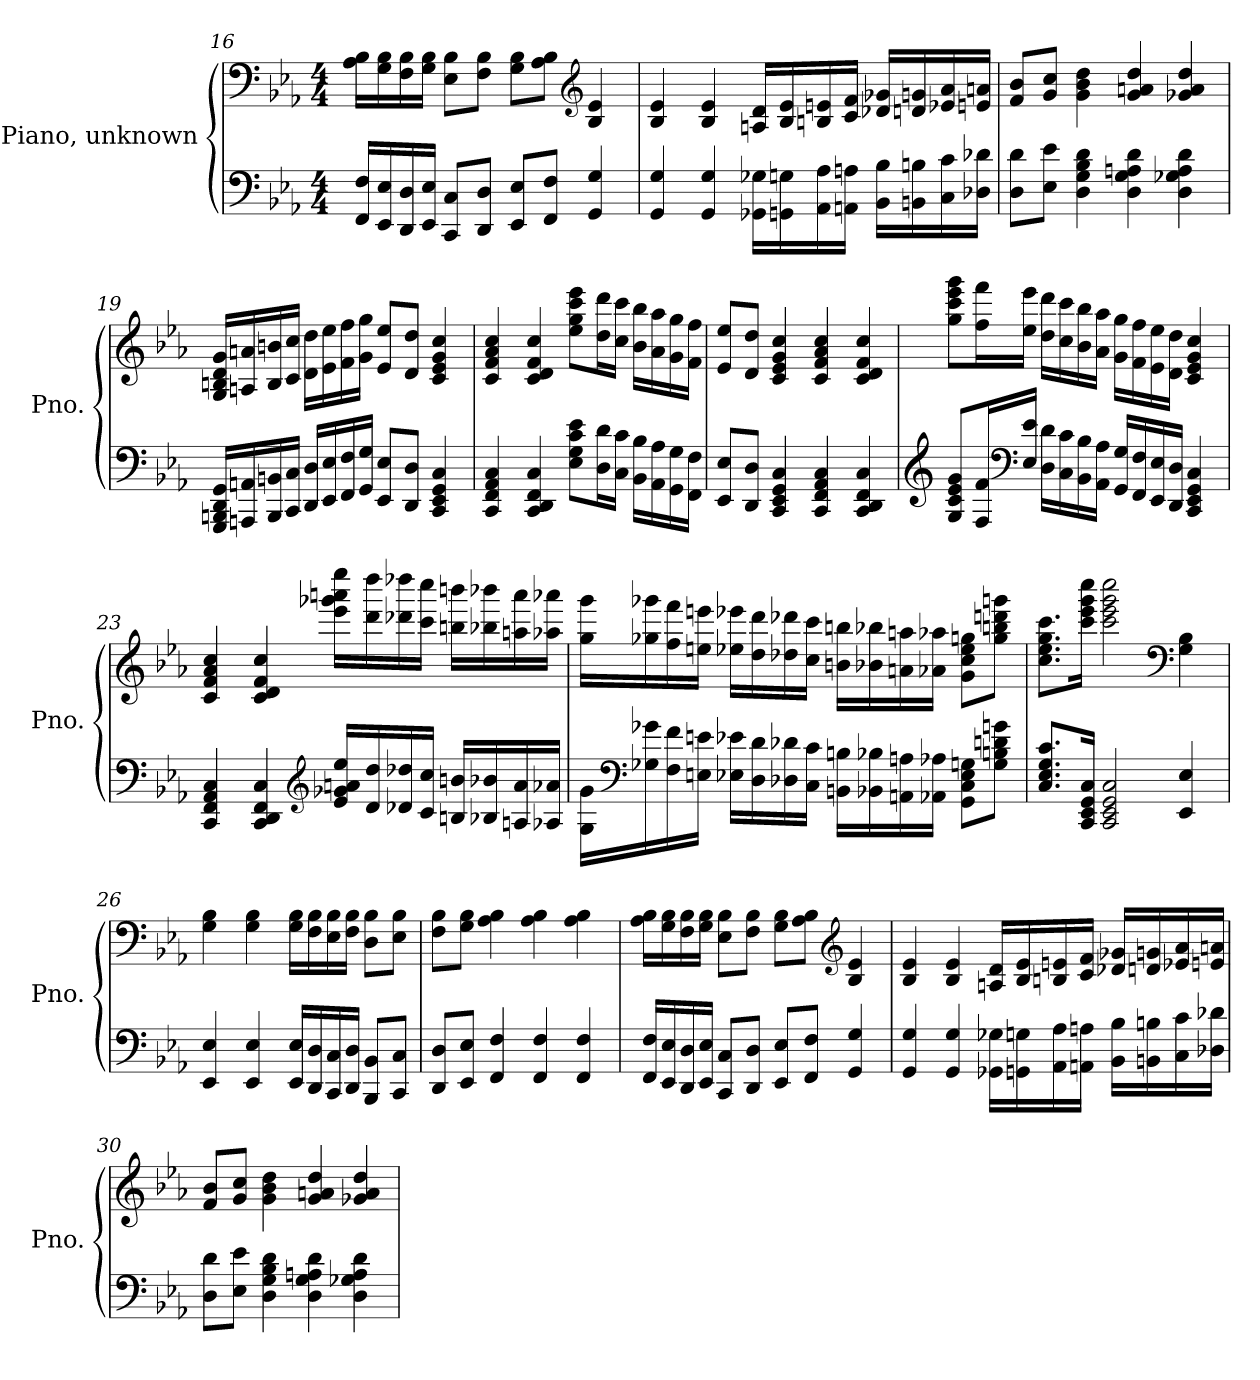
**kern	**kern
*part1	*part1
*staff2	*staff1
*I"Piano, unknown	*
*I'Pno.	*
*clefF4	*clefF4
*k[b-e-a-]	*k[b-e-a-]
*M4/4	*M4/4
=16	=16
16FF/ 16F/LL	16A-\ 16B-\LL
16EE-/ 16E-/	16G\ 16B-\
16DD/ 16D/	16F\ 16B-\
16EE-/ 16E-/JJ	16G\ 16B-\JJ
8CC/ 8C/L	8E-\ 8B-\L
8DD/ 8D/J	8F\ 8B-\J
8EE-/ 8E-/L	8G\ 8B-\L
8FF/ 8F/J	8A-\ 8B-\J
*	*clefG2
4GG/ 4G/	4B-/ 4e-/
=17	=17
4GG/ 4G/	4B-/ 4e-/
4GG/ 4G/	4B-/ 4e-/
16GG-X\ 16G-X\LL	16An/ 16d/LL
16GGn\ 16Gn\	16B-/ 16e-/
16AA-\ 16A-\	16Bn/ 16en/
16AAn\ 16An\JJ	16c/ 16f/JJ
16BB-\ 16B-\LL	16d-X/ 16g-X/LL
16BBn\ 16Bn\	16dn/ 16gn/
16C\ 16c\	16e-X/ 16a-/
16D-X\ 16d-X\JJ	16en/ 16an/JJ
!!LO:PB:g=z
=18	=18
8D\ 8d\L	8f/ 8b-/L
8E-\ 8e-\J	8g/ 8cc/J
4D\ 4G\ 4B-\ 4d\	4g\ 4b-\ 4dd\
4D\ 4G\ 4An\ 4d\	4g/ 4an/ 4dd/
4D\ 4G-X\ 4A\ 4d\	4g-X/ 4a/ 4dd/
=19	=19
16GGG/ 16BBBn/ 16DD/ 16GG/LL	16G/ 16Bn/ 16d/ 16g/LL
16AAAn/ 16AAn/	16An/ 16an/
16BBB/ 16BBn/	16B/ 16bn/
16CC/ 16C/JJ	16c/ 16cc/JJ
16DD/ 16D/LL	16d\ 16dd\LL
16EE-/ 16E-/	16e-\ 16ee-\
16FF/ 16F/	16f\ 16ff\
16GG/ 16G/JJ	16g\ 16gg\JJ
8EE-/ 8E-/L	8e-/ 8ee-/L
8DD/ 8D/J	8d/ 8dd/J
4CC/ 4EE-/ 4GG/ 4C/	4c/ 4e-/ 4g/ 4cc/
=20	=20
4CC/ 4FF/ 4AA-/ 4C/	4c/ 4f/ 4a-/ 4cc/
4CC/ 4DD/ 4FF/ 4C/	4c/ 4d/ 4f/ 4cc/
8E-\ 8G\ 8c\ 8e-\L	8ee-\ 8gg\ 8ccc\ 8eee-\L
16D\ 16d\L	16dd\ 16ddd\L
16C\ 16c\JJ	16cc\ 16ccc\JJ
16BB-\ 16B-\LL	16b-\ 16bb-\LL
16AA-\ 16A-\	16a-\ 16aa-\
16GG\ 16G\	16g\ 16gg\
16FF\ 16F\JJ	16f\ 16ff\JJ
!!LO:LB:g=z
=21	=21
8EE-/ 8E-/L	8e-/ 8ee-/L
8DD/ 8D/J	8d/ 8dd/J
4CC/ 4EE-/ 4GG/ 4C/	4c/ 4e-/ 4g/ 4cc/
4CC/ 4FF/ 4AA-/ 4C/	4c/ 4f/ 4a-/ 4cc/
4CC/ 4DD/ 4FF/ 4C/	4c/ 4d/ 4f/ 4cc/
=22	=22
*clefG2	*
8G/ 8c/ 8e-/ 8g/L	8gg\ 8ccc\ 8eee-\ 8ggg\L
16F/ 16f/L	16ff\ 16fff\L
*clefF4	*
16E-/ 16e-/JJ	16ee-\ 16eee-\JJ
16D\ 16d\LL	16dd\ 16ddd\LL
16C\ 16c\	16cc\ 16ccc\
16BB-\ 16B-\	16b-\ 16bb-\
16AA-\ 16A-\JJ	16a-\ 16aa-\JJ
16GG/ 16G/LL	16g\ 16gg\LL
16FF/ 16F/	16f\ 16ff\
16EE-/ 16E-/	16e-\ 16ee-\
16DD/ 16D/JJ	16d\ 16dd\JJ
4CC/ 4EE-/ 4GG/ 4C/	4c/ 4e-/ 4g/ 4cc/
!!LO:LB:g=z
=23	=23
4CC/ 4FF/ 4AA-/ 4C/	4c/ 4f/ 4a-/ 4cc/
4CC/ 4DD/ 4FF/ 4C/	4c/ 4d/ 4f/ 4cc/
*clefG2	*
16e-/ 16g-X/ 16an/ 16ee-/LL	16eee-\ 16ggg-X\ 16aaan\ 16eeee-\LL
16d/ 16dd/	16ddd\ 16dddd\
16d-X/ 16dd-X/	16ddd-X\ 16dddd-X\
16c/ 16cc/JJ	16ccc\ 16cccc\JJ
16Bn/ 16bn/LL	16bbn\ 16bbbn\LL
16B-X/ 16b-X/	16bb-X\ 16bbb-X\
16An/ 16a/	16aan\ 16aaa\
16A-X/ 16a-X/JJ	16aa-X\ 16aaa-X\JJ
=24	=24
16G\ 16g\LL	16gg\ 16ggg\LL
*clefF4	*
16G-X\ 16g-X\	16gg-X\ 16ggg-X\
16F\ 16f\	16ff\ 16fff\
16En\ 16en\JJ	16een\ 16eeen\JJ
16E-X\ 16e-X\LL	16ee-X\ 16eee-X\LL
16D\ 16d\	16dd\ 16ddd\
16D-X\ 16d-X\	16dd-X\ 16ddd-X\
16C\ 16c\JJ	16cc\ 16ccc\JJ
16BBn\ 16Bn\LL	16bn\ 16bbn\LL
16BB-X\ 16B-X\	16b-X\ 16bb-X\
16AAn\ 16An\	16an\ 16aan\
16AA-X\ 16A-X\JJ	16a-X\ 16aa-X\JJ
8GG\ 8C\ 8E-\ 8Gn\L	8g\ 8cc\ 8ee-\ 8ggn\L
8G\ 8Bn\ 8dn\ 8gn\J	8gg\ 8bbn\ 8dddn\ 8gggn\J
!!LO:LB:g=z
=25	=25
8.C/ 8.E-/ 8.G/ 8.c/L	8.cc\ 8.ee-\ 8.gg\ 8.ccc\L
16CC/ 16EE-/ 16GG/ 16C/Jk	16ccc\ 16eee-\ 16ggg\ 16cccc\Jk
2CC/ 2EE-/ 2GG/ 2C/	2ccc\ 2eee-\ 2ggg\ 2cccc\
*	*clefF4
4EE-/ 4E-/	4G\ 4B-\
=26	=26
4EE-/ 4E-/	4G\ 4B-\
4EE-/ 4E-/	4G\ 4B-\
16EE-/ 16E-/LL	16G\ 16B-\LL
16DD/ 16D/	16F\ 16B-\
16CC/ 16C/	16E-\ 16B-\
16DD/ 16D/JJ	16F\ 16B-\JJ
8BBB-/ 8BB-/L	8D\ 8B-\L
8CC/ 8C/J	8E-\ 8B-\J
=27	=27
8DD/ 8D/L	8F\ 8B-\L
8EE-/ 8E-/J	8G\ 8B-\J
4FF/ 4F/	4A-\ 4B-\
4FF/ 4F/	4A-\ 4B-\
4FF/ 4F/	4A-\ 4B-\
=28	=28
16FF/ 16F/LL	16A-\ 16B-\LL
16EE-/ 16E-/	16G\ 16B-\
16DD/ 16D/	16F\ 16B-\
16EE-/ 16E-/JJ	16G\ 16B-\JJ
8CC/ 8C/L	8E-\ 8B-\L
8DD/ 8D/J	8F\ 8B-\J
8EE-/ 8E-/L	8G\ 8B-\L
8FF/ 8F/J	8A-\ 8B-\J
*	*clefG2
4GG/ 4G/	4B-/ 4e-/
!!LO:LB:g=z
=29	=29
4GG/ 4G/	4B-/ 4e-/
4GG/ 4G/	4B-/ 4e-/
16GG-X\ 16G-X\LL	16An/ 16d/LL
16GGn\ 16Gn\	16B-/ 16e-/
16AA-\ 16A-\	16Bn/ 16en/
16AAn\ 16An\JJ	16c/ 16f/JJ
16BB-\ 16B-\LL	16d-X/ 16g-X/LL
16BBn\ 16Bn\	16dn/ 16gn/
16C\ 16c\	16e-X/ 16a-/
16D-X\ 16d-X\JJ	16en/ 16an/JJ
=30	=30
8D\ 8d\L	8f/ 8b-/L
8E-\ 8e-\J	8g/ 8cc/J
4D\ 4G\ 4B-\ 4d\	4g\ 4b-\ 4dd\
4D\ 4G\ 4An\ 4d\	4g/ 4an/ 4dd/
4D\ 4G-X\ 4A\ 4d\	4g-X/ 4a/ 4dd/
=	=
*-	*-
